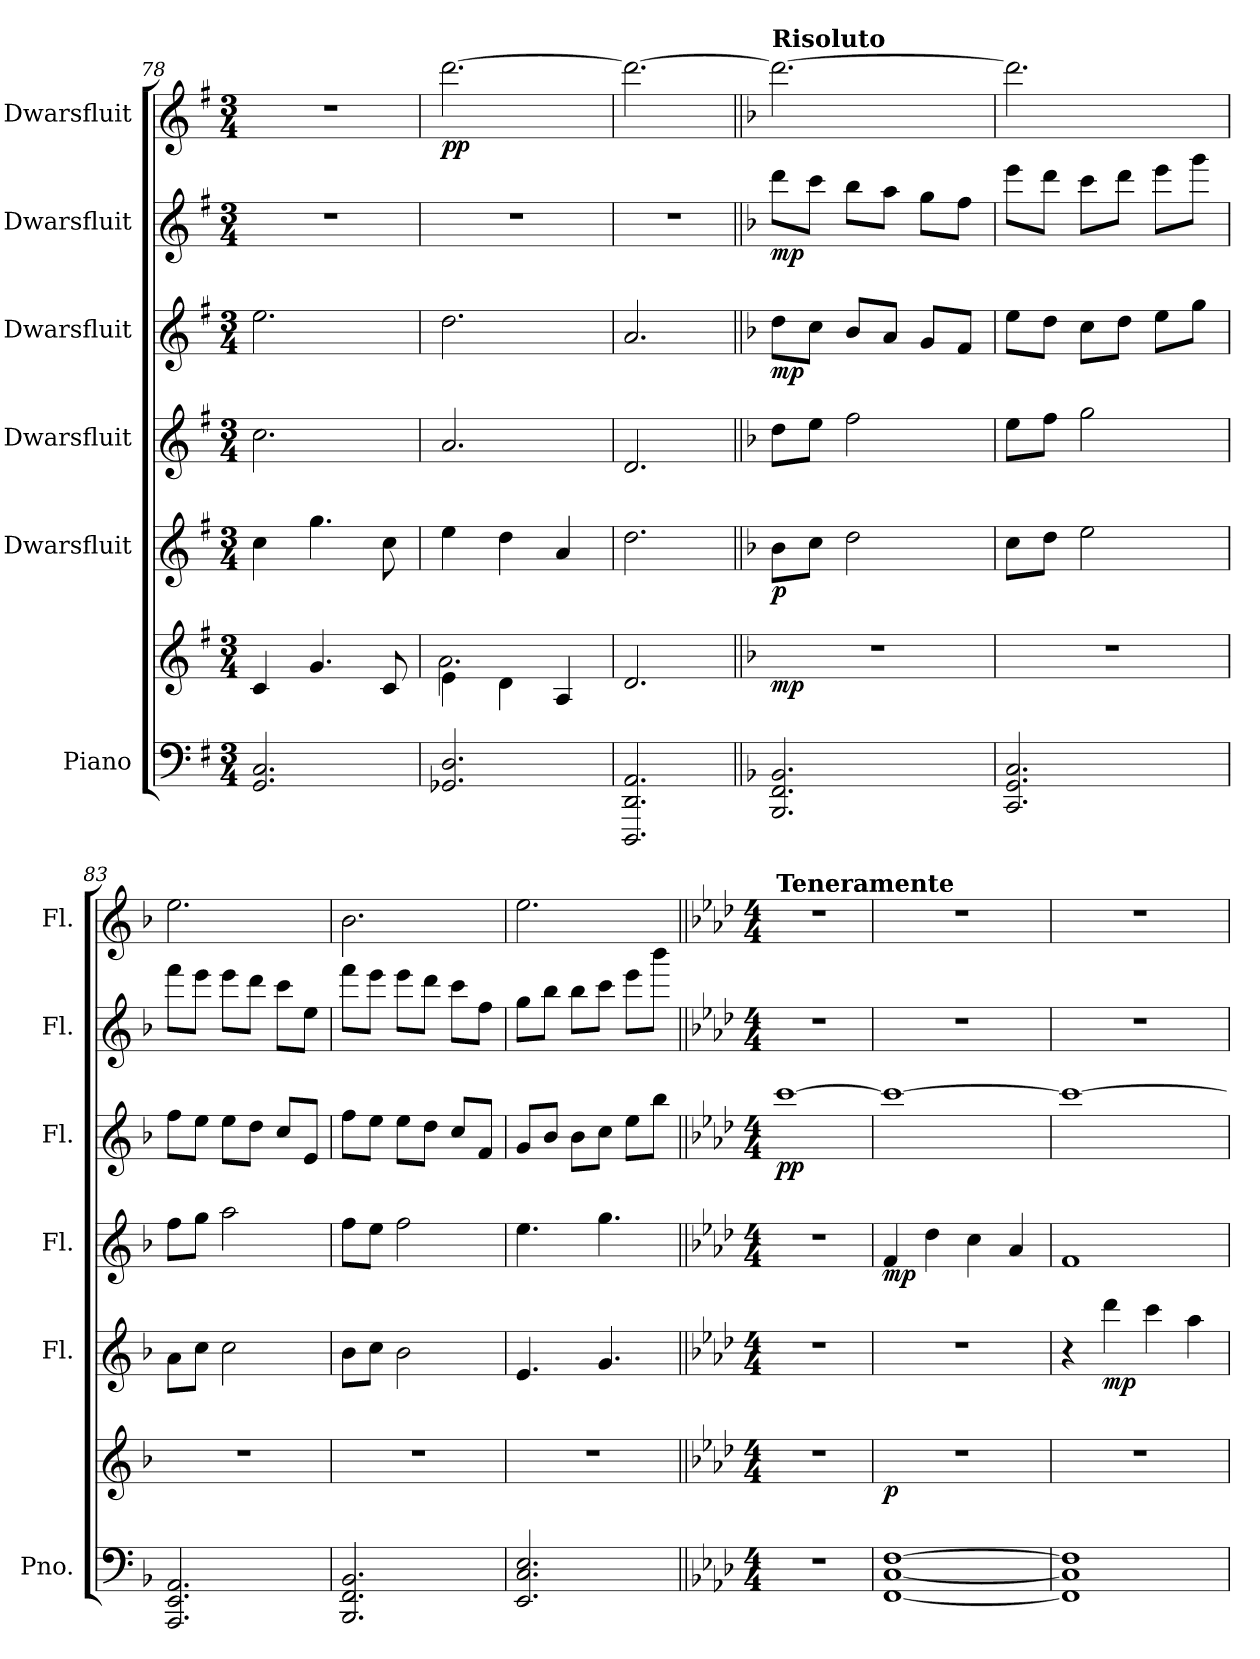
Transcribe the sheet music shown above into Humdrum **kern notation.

**kern	**kern	**dynam	**kern	**dynam	**kern	**dynam	**kern	**dynam	**kern	**dynam	**kern	**dynam
*part6	*part6	*part6	*part5	*part5	*part4	*part4	*part3	*part3	*part2	*part2	*part1	*part1
*staff7	*staff6	*staff6/7	*staff5	*staff5	*staff4	*staff4	*staff3	*staff3	*staff2	*staff2	*staff1	*staff1
*I"Piano	*	*	*I"Dwarsfluit	*	*I"Dwarsfluit	*	*I"Dwarsfluit	*	*I"Dwarsfluit	*	*I"Dwarsfluit	*
*I'Pno.	*	*	*I'Fl.	*	*I'Fl.	*	*I'Fl.	*	*I'Fl.	*	*I'Fl.	*
*clefF4	*clefG2	*	*clefG2	*	*clefG2	*	*clefG2	*	*clefG2	*	*clefG2	*
*k[f#]	*k[f#]	*	*k[f#]	*	*k[f#]	*	*k[f#]	*	*k[f#]	*	*k[f#]	*
*M3/4	*M3/4	*	*M3/4	*	*M3/4	*	*M3/4	*	*M3/4	*	*M3/4	*
=78	=78	=78	=78	=78	=78	=78	=78	=78	=78	=78	=78	=78
2.GG/ 2.C/	4c/	.	4cc\	.	2.cc\	.	2.ee\	.	2.r	.	2.r	.
.	4.g/	.	4.gg\	.	.	.	.	.	.	.	.	.
.	8c/	.	8cc\	.	.	.	.	.	.	.	.	.
=79	=79	=79	=79	=79	=79	=79	=79	=79	=79	=79	=79	=79
*	*^	*	*	*	*	*	*	*	*	*	*	*
!	!	!	!	!	!	!	!	!	!	!	!	!	!LO:DY:b
2.GG-X/ 2.D/	4e\	2.a\	.	4ee\	.	2.a/	.	2.dd\	.	2.r	.	[2.ddd\	pp
.	4d\	.	.	4dd\	.	.	.	.	.	.	.	.	.
.	4A/	.	.	4a/	.	.	.	.	.	.	.	.	.
*	*v	*v	*	*	*	*	*	*	*	*	*	*	*
=80	=80	=80	=80	=80	=80	=80	=80	=80	=80	=80	=80	=80
2.DDD/ 2.DD/ 2.AA/	2.d/	.	2.dd\	.	2.d/	.	2.a/	.	2.r	.	2.ddd\_	.
=81||	=81||	=81||	=81||	=81||	=81||	=81||	=81||	=81||	=81||	=81||	=81||	=81||
*k[b-]	*k[b-]	*	*k[b-]	*	*k[b-]	*	*k[b-]	*	*k[b-]	*	*k[b-]	*
*	*	*	*	*	*	*	*	*	*	*	*MM50	*
!	!	!	!	!	!	!	!	!	!	!	!LO:TX:a:B:t=Risoluto	!
!	!	!LO:DY:b	!	!LO:DY:b	!	!	!	!LO:DY:b	!	!LO:DY:b	!	!
2.BBB-/ 2.FF/ 2.BB-/	2.r	mp	8b-\L	p	8dd\L	.	8dd\L	mp	8ddd\L	mp	2.ddd\_	.
.	.	.	8cc\J	.	8ee\J	.	8cc\J	.	8ccc\J	.	.	.
.	.	.	2dd\	.	2ff\	.	8b-/L	.	8bb-\L	.	.	.
.	.	.	.	.	.	.	8a/J	.	8aa\J	.	.	.
.	.	.	.	.	.	.	8g/L	.	8gg\L	.	.	.
.	.	.	.	.	.	.	8f/J	.	8ff\J	.	.	.
!!LO:PB:g=z
=82	=82	=82	=82	=82	=82	=82	=82	=82	=82	=82	=82	=82
2.CC/ 2.GG/ 2.C/	2.r	.	8cc\L	.	8ee\L	.	8ee\L	.	8eee\L	.	2.ddd\]	.
.	.	.	8dd\J	.	8ff\J	.	8dd\J	.	8ddd\J	.	.	.
.	.	.	2ee\	.	2gg\	.	8cc\L	.	8ccc\L	.	.	.
.	.	.	.	.	.	.	8dd\J	.	8ddd\J	.	.	.
.	.	.	.	.	.	.	8ee\L	.	8eee\L	.	.	.
.	.	.	.	.	.	.	8gg\J	.	8ggg\J	.	.	.
=83	=83	=83	=83	=83	=83	=83	=83	=83	=83	=83	=83	=83
2.AAA/ 2.EE/ 2.AA/	2.r	.	8a\L	.	8ff\L	.	8ff\L	.	8fff\L	.	2.ee\	.
.	.	.	8cc\J	.	8gg\J	.	8ee\J	.	8eee\J	.	.	.
.	.	.	2cc\	.	2aa\	.	8ee\L	.	8eee\L	.	.	.
.	.	.	.	.	.	.	8dd\J	.	8ddd\J	.	.	.
.	.	.	.	.	.	.	8cc/L	.	8ccc\L	.	.	.
.	.	.	.	.	.	.	8e/J	.	8ee\J	.	.	.
=84	=84	=84	=84	=84	=84	=84	=84	=84	=84	=84	=84	=84
2.BBB-/ 2.FF/ 2.BB-/	2.r	.	8b-\L	.	8ff\L	.	8ff\L	.	8fff\L	.	2.b-\	.
.	.	.	8cc\J	.	8ee\J	.	8ee\J	.	8eee\J	.	.	.
.	.	.	2b-\	.	2ff\	.	8ee\L	.	8eee\L	.	.	.
.	.	.	.	.	.	.	8dd\J	.	8ddd\J	.	.	.
.	.	.	.	.	.	.	8cc/L	.	8ccc\L	.	.	.
.	.	.	.	.	.	.	8f/J	.	8ff\J	.	.	.
=85	=85	=85	=85	=85	=85	=85	=85	=85	=85	=85	=85	=85
2.EE/ 2.C/ 2.E/	2.r	.	4.e/	.	4.ee\	.	8g/L	.	8gg\L	.	2.ee\	.
.	.	.	.	.	.	.	8b-/J	.	8bb-\J	.	.	.
.	.	.	.	.	.	.	8b-\L	.	8bb-\L	.	.	.
.	.	.	4.g/	.	4.gg\	.	8cc\J	.	8ccc\J	.	.	.
.	.	.	.	.	.	.	8ee\L	.	8eee\L	.	.	.
.	.	.	.	.	.	.	8bb-\J	.	8bbb-\J	.	.	.
=86||	=86||	=86||	=86||	=86||	=86||	=86||	=86||	=86||	=86||	=86||	=86||	=86||
*k[b-e-a-d-]	*k[b-e-a-d-]	*	*k[b-e-a-d-]	*	*k[b-e-a-d-]	*	*k[b-e-a-d-]	*	*k[b-e-a-d-]	*	*k[b-e-a-d-]	*
*M4/4	*M4/4	*	*M4/4	*	*M4/4	*	*M4/4	*	*M4/4	*	*M4/4	*
*	*	*	*	*	*	*	*	*	*	*	*MM80	*
!	!	!	!	!	!	!	!	!	!	!	!LO:TX:a:B:t=Teneramente	!
!	!	!	!	!	!	!	!	!LO:DY:b	!	!	!	!
1r	1r	.	1r	.	1r	.	[1ccc	pp	1r	.	1r	.
=87	=87	=87	=87	=87	=87	=87	=87	=87	=87	=87	=87	=87
!	!	!LO:DY:b	!	!	!	!LO:DY:b	!	!	!	!	!	!
[1FF [1C [1F	1r	p	1r	.	4f/	mp	1ccc_	.	1r	.	1r	.
.	.	.	.	.	4dd-\	.	.	.	.	.	.	.
.	.	.	.	.	4cc\	.	.	.	.	.	.	.
.	.	.	.	.	4a-/	.	.	.	.	.	.	.
=88	=88	=88	=88	=88	=88	=88	=88	=88	=88	=88	=88	=88
1FF] 1C] 1F]	1r	.	4r	.	1f	.	1ccc_	.	1r	.	1r	.
!	!	!	!	!LO:DY:b	!	!	!	!	!	!	!	!
.	.	.	4ddd-\	mp	.	.	.	.	.	.	.	.
.	.	.	4ccc\	.	.	.	.	.	.	.	.	.
.	.	.	4aa-\	.	.	.	.	.	.	.	.	.
=	=	=	=	=	=	=	=	=	=	=	=	=
*-	*-	*-	*-	*-	*-	*-	*-	*-	*-	*-	*-	*-
